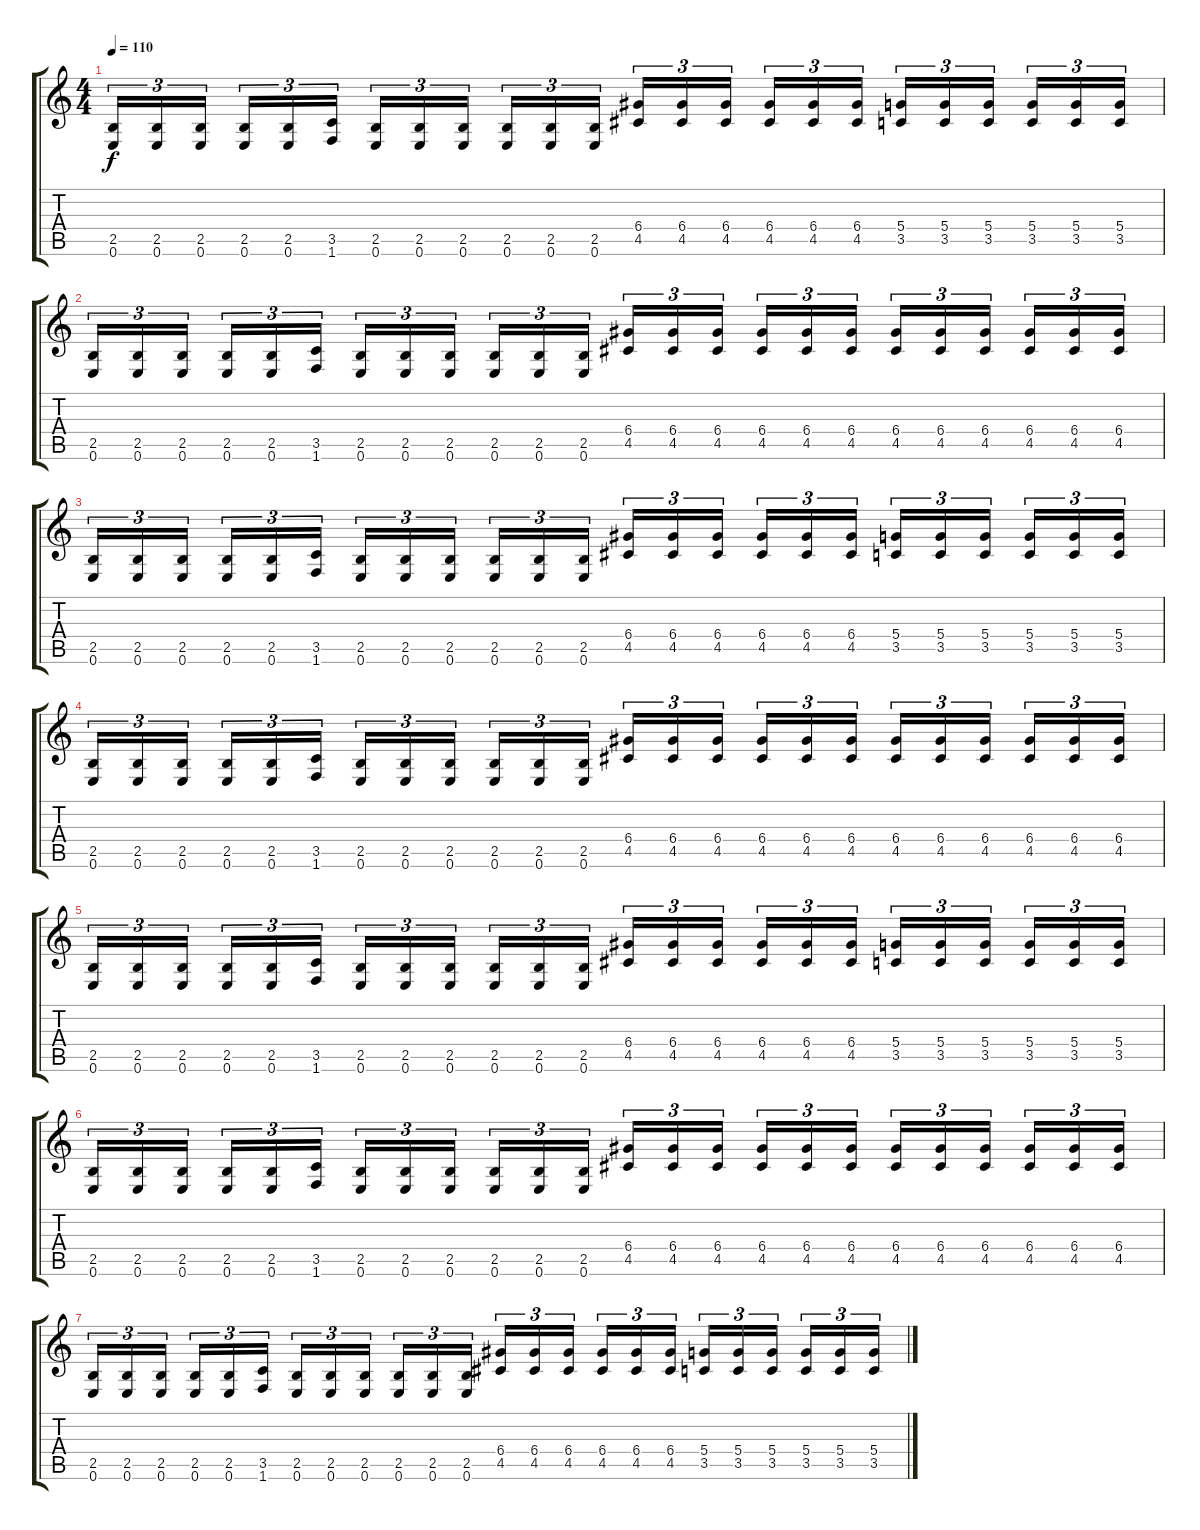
\track "" {instrument distortionguitar}
\staff {score tabs}
\tuning (E4 B3 G3 D3 A2 E2) {hide}
\ts (4 4)
\tempo 110
\clef g2
\ks c
(2.5 0.6).16{tu (3 2) dy f} (2.5 0.6).16{tu (3 2)} (2.5 0.6).16{tu (3 2)} (2.5 0.6).16{tu (3 2)} (2.5 0.6).16{tu (3 2)} (3.5 1.6).16{tu (3 2)} (2.5 0.6).16{tu (3 2)} (2.5 0.6).16{tu (3 2)} (2.5 0.6).16{tu (3 2)} (2.5 0.6).16{tu (3 2)} (2.5 0.6).16{tu (3 2)} (2.5 0.6).16{tu (3 2)} (6.4 4.5).16{tu (3 2)} (6.4 4.5).16{tu (3 2)} (6.4 4.5).16{tu (3 2)} (6.4 4.5).16{tu (3 2)} (6.4 4.5).16{tu (3 2)} (6.4 4.5).16{tu (3 2)} (5.4 3.5).16{tu (3 2)} (5.4 3.5).16{tu (3 2)} (5.4 3.5).16{tu (3 2)} (5.4 3.5).16{tu (3 2)} (5.4 3.5).16{tu (3 2)} (5.4 3.5).16{tu (3 2)} |
(2.5 0.6).16{tu (3 2)} (2.5 0.6).16{tu (3 2)} (2.5 0.6).16{tu (3 2)} (2.5 0.6).16{tu (3 2)} (2.5 0.6).16{tu (3 2)} (3.5 1.6).16{tu (3 2)} (2.5 0.6).16{tu (3 2)} (2.5 0.6).16{tu (3 2)} (2.5 0.6).16{tu (3 2)} (2.5 0.6).16{tu (3 2)} (2.5 0.6).16{tu (3 2)} (2.5 0.6).16{tu (3 2)} (6.4 4.5).16{tu (3 2)} (6.4 4.5).16{tu (3 2)} (6.4 4.5).16{tu (3 2)} (6.4 4.5).16{tu (3 2)} (6.4 4.5).16{tu (3 2)} (6.4 4.5).16{tu (3 2)} (6.4 4.5).16{tu (3 2)} (6.4 4.5).16{tu (3 2)} (6.4 4.5).16{tu (3 2)} (6.4 4.5).16{tu (3 2)} (6.4 4.5).16{tu (3 2)} (6.4 4.5).16{tu (3 2)} |
(2.5 0.6).16{tu (3 2)} (2.5 0.6).16{tu (3 2)} (2.5 0.6).16{tu (3 2)} (2.5 0.6).16{tu (3 2)} (2.5 0.6).16{tu (3 2)} (3.5 1.6).16{tu (3 2)} (2.5 0.6).16{tu (3 2)} (2.5 0.6).16{tu (3 2)} (2.5 0.6).16{tu (3 2)} (2.5 0.6).16{tu (3 2)} (2.5 0.6).16{tu (3 2)} (2.5 0.6).16{tu (3 2)} (6.4 4.5).16{tu (3 2)} (6.4 4.5).16{tu (3 2)} (6.4 4.5).16{tu (3 2)} (6.4 4.5).16{tu (3 2)} (6.4 4.5).16{tu (3 2)} (6.4 4.5).16{tu (3 2)} (5.4 3.5).16{tu (3 2)} (5.4 3.5).16{tu (3 2)} (5.4 3.5).16{tu (3 2)} (5.4 3.5).16{tu (3 2)} (5.4 3.5).16{tu (3 2)} (5.4 3.5).16{tu (3 2)} |
(2.5 0.6).16{tu (3 2)} (2.5 0.6).16{tu (3 2)} (2.5 0.6).16{tu (3 2)} (2.5 0.6).16{tu (3 2)} (2.5 0.6).16{tu (3 2)} (3.5 1.6).16{tu (3 2)} (2.5 0.6).16{tu (3 2)} (2.5 0.6).16{tu (3 2)} (2.5 0.6).16{tu (3 2)} (2.5 0.6).16{tu (3 2)} (2.5 0.6).16{tu (3 2)} (2.5 0.6).16{tu (3 2)} (6.4 4.5).16{tu (3 2)} (6.4 4.5).16{tu (3 2)} (6.4 4.5).16{tu (3 2)} (6.4 4.5).16{tu (3 2)} (6.4 4.5).16{tu (3 2)} (6.4 4.5).16{tu (3 2)} (6.4 4.5).16{tu (3 2)} (6.4 4.5).16{tu (3 2)} (6.4 4.5).16{tu (3 2)} (6.4 4.5).16{tu (3 2)} (6.4 4.5).16{tu (3 2)} (6.4 4.5).16{tu (3 2)} |
(2.5 0.6).16{tu (3 2)} (2.5 0.6).16{tu (3 2)} (2.5 0.6).16{tu (3 2)} (2.5 0.6).16{tu (3 2)} (2.5 0.6).16{tu (3 2)} (3.5 1.6).16{tu (3 2)} (2.5 0.6).16{tu (3 2)} (2.5 0.6).16{tu (3 2)} (2.5 0.6).16{tu (3 2)} (2.5 0.6).16{tu (3 2)} (2.5 0.6).16{tu (3 2)} (2.5 0.6).16{tu (3 2)} (6.4 4.5).16{tu (3 2)} (6.4 4.5).16{tu (3 2)} (6.4 4.5).16{tu (3 2)} (6.4 4.5).16{tu (3 2)} (6.4 4.5).16{tu (3 2)} (6.4 4.5).16{tu (3 2)} (5.4 3.5).16{tu (3 2)} (5.4 3.5).16{tu (3 2)} (5.4 3.5).16{tu (3 2)} (5.4 3.5).16{tu (3 2)} (5.4 3.5).16{tu (3 2)} (5.4 3.5).16{tu (3 2)} |
(2.5 0.6).16{tu (3 2)} (2.5 0.6).16{tu (3 2)} (2.5 0.6).16{tu (3 2)} (2.5 0.6).16{tu (3 2)} (2.5 0.6).16{tu (3 2)} (3.5 1.6).16{tu (3 2)} (2.5 0.6).16{tu (3 2)} (2.5 0.6).16{tu (3 2)} (2.5 0.6).16{tu (3 2)} (2.5 0.6).16{tu (3 2)} (2.5 0.6).16{tu (3 2)} (2.5 0.6).16{tu (3 2)} (6.4 4.5).16{tu (3 2)} (6.4 4.5).16{tu (3 2)} (6.4 4.5).16{tu (3 2)} (6.4 4.5).16{tu (3 2)} (6.4 4.5).16{tu (3 2)} (6.4 4.5).16{tu (3 2)} (6.4 4.5).16{tu (3 2)} (6.4 4.5).16{tu (3 2)} (6.4 4.5).16{tu (3 2)} (6.4 4.5).16{tu (3 2)} (6.4 4.5).16{tu (3 2)} (6.4 4.5).16{tu (3 2)} |
(2.5 0.6).16{tu (3 2)} (2.5 0.6).16{tu (3 2)} (2.5 0.6).16{tu (3 2)} (2.5 0.6).16{tu (3 2)} (2.5 0.6).16{tu (3 2)} (3.5 1.6).16{tu (3 2)} (2.5 0.6).16{tu (3 2)} (2.5 0.6).16{tu (3 2)} (2.5 0.6).16{tu (3 2)} (2.5 0.6).16{tu (3 2)} (2.5 0.6).16{tu (3 2)} (2.5 0.6).16{tu (3 2)} (6.4 4.5).16{tu (3 2)} (6.4 4.5).16{tu (3 2)} (6.4 4.5).16{tu (3 2)} (6.4 4.5).16{tu (3 2)} (6.4 4.5).16{tu (3 2)} (6.4 4.5).16{tu (3 2)} (5.4 3.5).16{tu (3 2)} (5.4 3.5).16{tu (3 2)} (5.4 3.5).16{tu (3 2)} (5.4 3.5).16{tu (3 2)} (5.4 3.5).16{tu (3 2)} (5.4 3.5).16{tu (3 2)}
